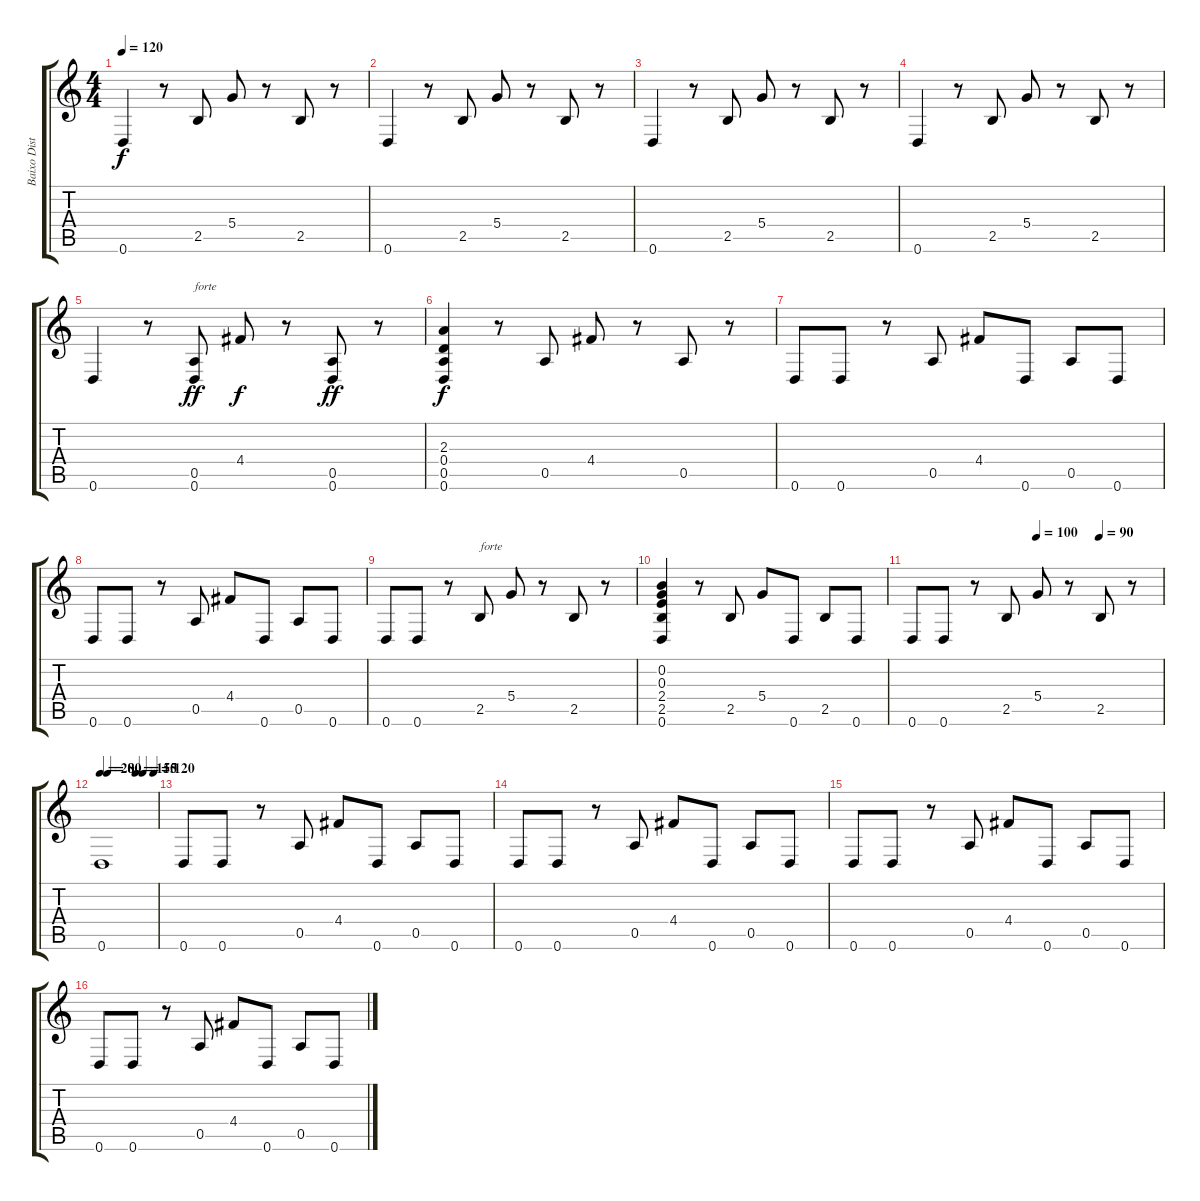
\track ("Baixo Dist." "Baixo Dist") {instrument distortionguitar}
\staff {score tabs}
\tuning (E4 B3 G3 D3 A2 D2) {hide}
\ts (4 4)
\tempo 120
\clef g2
\ks c
0.6.4{dy f} r.8 2.5.8 5.4.8 r.8 2.5.8 r.8 |
0.6.4 r.8 2.5.8 5.4.8 r.8 2.5.8 r.8 |
0.6.4 r.8 2.5.8 5.4.8 r.8 2.5.8 r.8 |
0.6.4 r.8 2.5.8 5.4.8 r.8 2.5.8 r.8 |
0.6.4 r.8 (0.5 0.6).8{txt "forte" dy ff} 4.4.8{dy f} r.8 (0.5 0.6).8{dy ff} r.8 |
(2.3 0.4 0.5 0.6).4{dy f} r.8 0.5.8 4.4.8 r.8 0.5.8 r.8 |
0.6.8 0.6.8 r.8 0.5.8 4.4.8 0.6.8 0.5.8 0.6.8 |
0.6.8 0.6.8 r.8 0.5.8 4.4.8 0.6.8 0.5.8 0.6.8 |
0.6.8 0.6.8 r.8 2.5.8{txt "forte"} 5.4.8 r.8 2.5.8 r.8 |
(0.2 0.3 2.4 2.5 0.6).4 r.8 2.5.8 5.4.8 0.6.8 2.5.8 0.6.8 |
\tempo (100 0.5)
\tempo (90 0.75)
0.6.8 0.6.8 r.8 2.5.8 5.4.8 r.8 2.5.8 r.8 |
\tempo 20
\tempo (80 0.125)
\tempo (150 0.625)
\tempo (15 0.75)
\tempo (120 0.9375)
0.6.1{volume 2} |
0.6.8 0.6.8{volume 12} r.8 0.5.8 4.4.8 0.6.8 0.5.8 0.6.8 |
0.6.8 0.6.8 r.8 0.5.8 4.4.8 0.6.8 0.5.8 0.6.8 |
0.6.8 0.6.8 r.8 0.5.8 4.4.8 0.6.8 0.5.8 0.6.8 |
0.6.8 0.6.8 r.8 0.5.8 4.4.8 0.6.8 0.5.8 0.6.8
